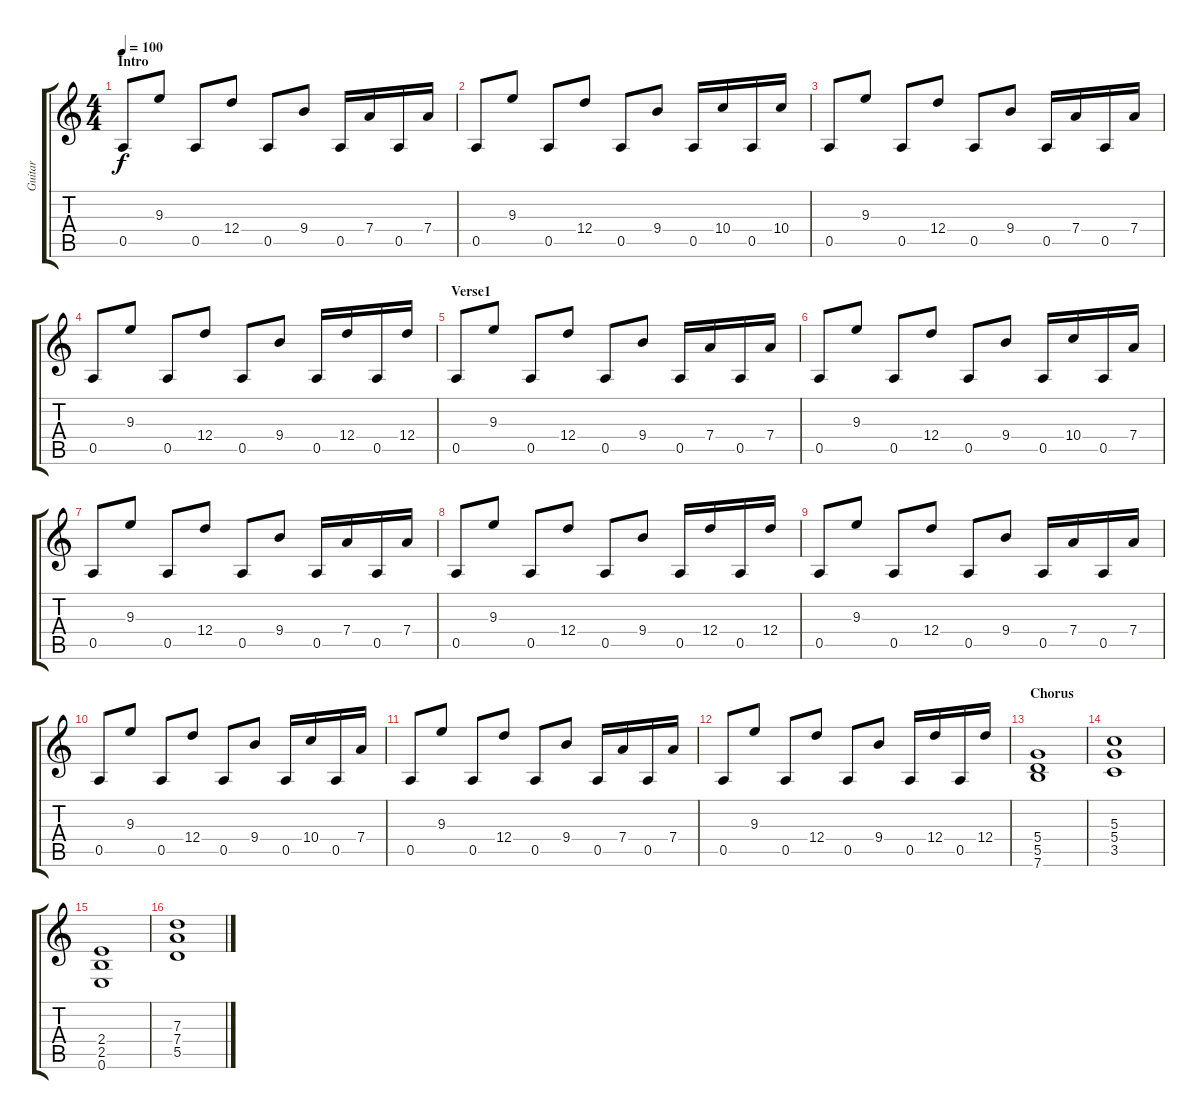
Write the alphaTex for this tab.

\track ("Guitar" "Guitar") {instrument distortionguitar}
\staff {score tabs}
\tuning (E4 B3 G3 D3 A2 E2) {hide}
\ts (4 4)
\section ("" "Intro")
\tempo 100
\clef g2
\ks c
0.5.8{dy f instrument distortionguitar} 9.3.8 0.5.8 12.4.8 0.5.8 9.4.8 0.5.16 7.4.16 0.5.16 7.4.16 |
0.5.8 9.3.8 0.5.8 12.4.8 0.5.8 9.4.8 0.5.16 10.4.16 0.5.16 10.4.16 |
0.5.8 9.3.8 0.5.8 12.4.8 0.5.8 9.4.8 0.5.16 7.4.16 0.5.16 7.4.16 |
0.5.8 9.3.8 0.5.8 12.4.8 0.5.8 9.4.8 0.5.16 12.4.16 0.5.16 12.4.16 |
\section ("" "Verse1")
0.5.8 9.3.8 0.5.8 12.4.8 0.5.8 9.4.8 0.5.16 7.4.16 0.5.16 7.4.16 |
0.5.8 9.3.8 0.5.8 12.4.8 0.5.8 9.4.8 0.5.16 10.4.16 0.5.16 7.4.16 |
0.5.8 9.3.8 0.5.8 12.4.8 0.5.8 9.4.8 0.5.16 7.4.16 0.5.16 7.4.16 |
0.5.8 9.3.8 0.5.8 12.4.8 0.5.8 9.4.8 0.5.16 12.4.16 0.5.16 12.4.16 |
0.5.8 9.3.8 0.5.8 12.4.8 0.5.8 9.4.8 0.5.16 7.4.16 0.5.16 7.4.16 |
0.5.8 9.3.8 0.5.8 12.4.8 0.5.8 9.4.8 0.5.16 10.4.16 0.5.16 7.4.16 |
0.5.8 9.3.8 0.5.8 12.4.8 0.5.8 9.4.8 0.5.16 7.4.16 0.5.16 7.4.16 |
0.5.8 9.3.8 0.5.8 12.4.8 0.5.8 9.4.8 0.5.16 12.4.16 0.5.16 12.4.16 |
\section ("" "Chorus")
(5.4 5.5 7.6).1 |
(5.3 5.4 3.5).1 |
(2.4 2.5 0.6).1 |
(7.3 7.4 5.5).1
